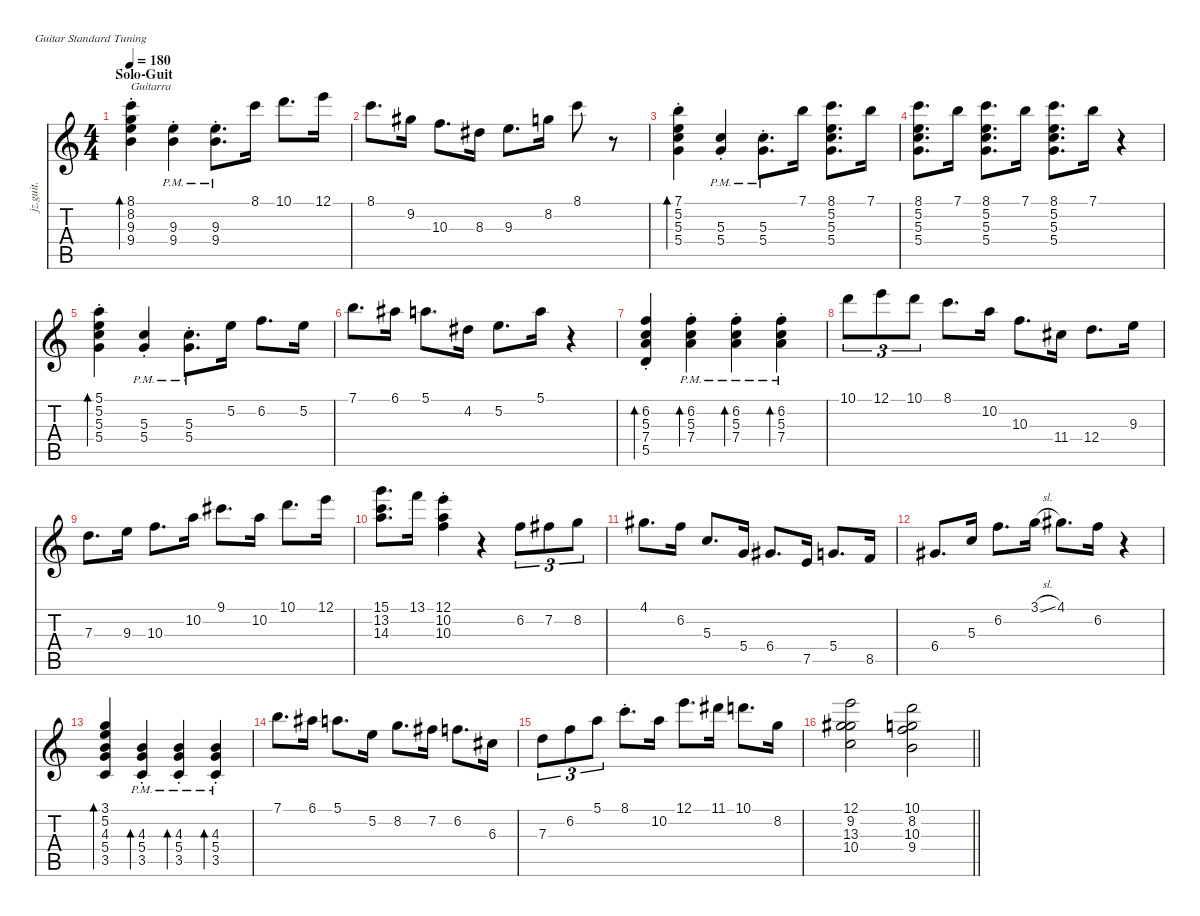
\defaultSystemsLayout 4
\hideDynamics
\bracketExtendMode nobrackets
\otherSystemsTrackNameOrientation horizontal
\track ("Guitarra" "jz.guit.") {instrument electricguitarjazz}
\staff {score tabs}
\tuning (E4 B3 G3 D3 A2 E2)
\ts (4 4)
\section ("" "Solo-Guit")
\tempo 180
\clef g2
\ks c
(8.1{st} 8.2{st} 9.3{st} 9.4{st}).4{bd 60 txt "Guitarra" dy f} (9.3{pm st} 9.4{pm st}).4 (9.3{pm st} 9.4{pm st}).8{d} 8.1.16 10.1.8{d} 12.1.16 |
8.1.8{d} 9.2{acc #}.16 10.3.8{d} 8.3{acc #}.16 9.3.8{d} 8.2.16 8.1.8 r.8 |
(7.1{st} 5.2{st} 5.3{st} 5.4{st}).4{bd 60} (5.3{pm st} 5.4{pm st}).4 (5.3{pm st} 5.4{pm st}).8{d} 7.1.16 (8.1 5.2 5.3 5.4).8{d} 7.1.16 |
(8.1 5.2 5.3 5.4).8{d} 7.1.16 (8.1 5.2 5.3 5.4).8{d} 7.1.16 (8.1 5.2 5.3 5.4).8{d} 7.1.16 r.4 |
(5.1{st} 5.2{st} 5.3{st} 5.4{st}).4{bd 60} (5.3{pm st} 5.4{pm st}).4 (5.3{pm st} 5.4{pm st}).8{d} 5.2.16 6.2.8{d} 5.2.16 |
7.1.8{d} 6.1{acc #}.16 5.1.8{d} 4.2{acc #}.16 5.2.8{d} 5.1.16 r.4 |
(6.2{st} 5.3{st} 7.4{st} 5.5{st}).4{bd 60} (6.2{pm st} 5.3{pm st} 7.4{pm st}).4{bd 60} (6.2{pm st} 5.3{pm st} 7.4{pm st}).4{bd 60} (6.2{pm st} 5.3{pm st} 7.4{pm st}).4{bd 60} |
10.1.8{tu (3 2)} 12.1.8{tu (3 2)} 10.1.8{tu (3 2)} 8.1.8{d} 10.2.16 10.3.8{d} 11.4{acc #}.16 12.4.8{d} 9.3.16 |
7.3.8{d} 9.3.16 10.3.8{d} 10.2.16 9.1{acc #}.8{d} 10.2.16 10.1.8{d} 12.1.16 |
(15.1 13.2 14.3).8{d} 13.1.16 (12.1{st} 10.2{st} 10.3{st}).4 r.4 6.2.8{tu (3 2)} 7.2{acc #}.8{tu (3 2)} 8.2.8{tu (3 2)} |
4.1{acc #}.8{d} 6.2.16 5.3.8{d} 5.4.16 6.4{acc #}.8{d} 7.5.16 5.4.8{d} 8.5.16 |
6.4{acc #}.8{d} 5.3.16 6.2.8{d} 3.1{sl}.16 4.1{acc #}.8{d} 6.2.16 r.4 |
(3.1 5.2 4.3 5.4 3.5).4{bd 60} (4.3{pm st} 5.4{pm st} 3.5{pm st}).4{bd 60} (4.3{pm st} 5.4{pm st} 3.5{pm st}).4{bd 60} (4.3{pm st} 5.4{pm st} 3.5{pm st}).4{bd 60} |
7.1.8{d} 6.1{acc #}.16 5.1.8{d} 5.2.16 8.2.8{d} 7.2{acc #}.16 6.2.8{d} 6.3{acc #}.16 |
7.3.8{tu (3 2)} 6.2.8{tu (3 2)} 5.1.8{tu (3 2)} 8.1{st}.8{d} 10.2.16 12.1.8{d} 11.1{acc #}.16 10.1.8{d} 8.2.16 |
\barLineRight lightlight
(12.1 9.2{acc #} 13.3{acc #} 10.4).2 (10.1 8.2 10.3 9.4).2
